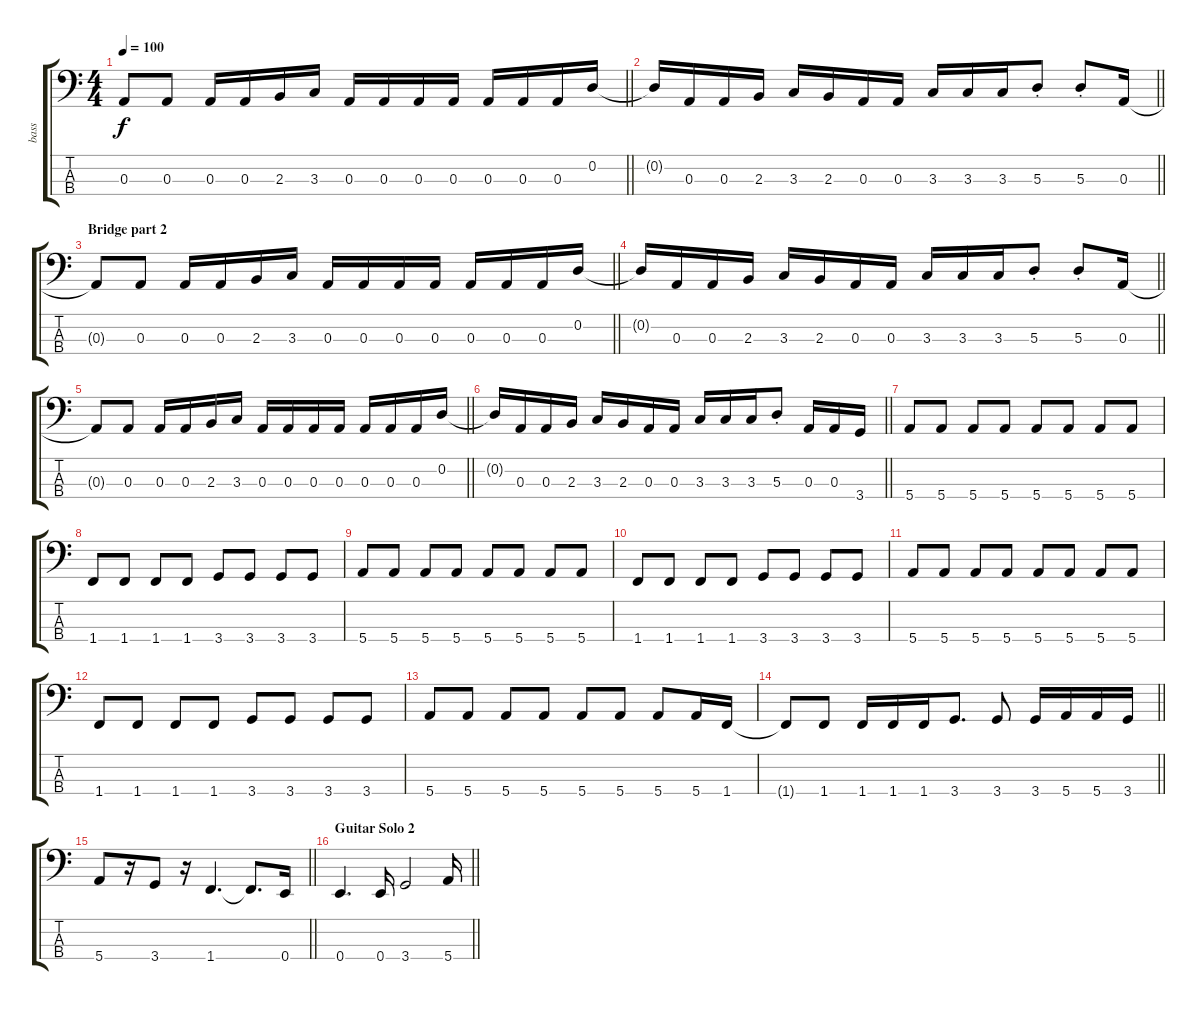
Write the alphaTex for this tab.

\track ("bass" "bass") {instrument electricbasspick}
\staff {score tabs}
\tuning (G2 D2 A1 E1) {hide}
\ts (4 4)
\tempo 100
\clef f4
\barLineRight lightlight
\ks c
0.3{t}.8{dy f} 0.3.8 0.3.16 0.3.16 2.3.16 3.3.16 0.3.16 0.3.16 0.3.16 0.3.16 0.3.16 0.3.16 0.3.16 0.2.16 |
\barLineRight lightlight
0.2{t}.16 0.3.16 0.3.16 2.3.16 3.3.16 2.3.16 0.3.16 0.3.16 3.3.16 3.3.16 3.3.16 5.3{st}.8 5.3{st}.8 0.3.16 |
\section ("" "Bridge part 2")
\barLineRight lightlight
0.3{t}.8 0.3.8 0.3.16 0.3.16 2.3.16 3.3.16 0.3.16 0.3.16 0.3.16 0.3.16 0.3.16 0.3.16 0.3.16 0.2.16 |
\barLineRight lightlight
0.2{t}.16 0.3.16 0.3.16 2.3.16 3.3.16 2.3.16 0.3.16 0.3.16 3.3.16 3.3.16 3.3.16 5.3{st}.8 5.3{st}.8 0.3.16 |
\barLineRight lightlight
0.3{t}.8 0.3.8 0.3.16 0.3.16 2.3.16 3.3.16 0.3.16 0.3.16 0.3.16 0.3.16 0.3.16 0.3.16 0.3.16 0.2.16 |
\barLineRight lightlight
0.2{t}.16 0.3.16 0.3.16 2.3.16 3.3.16 2.3.16 0.3.16 0.3.16 3.3.16 3.3.16 3.3.16 5.3{st}.8 0.3.16 0.3.16 3.4.16 |
5.4.8 5.4.8 5.4.8 5.4.8 5.4.8 5.4.8 5.4.8 5.4.8 |
1.4.8 1.4.8 1.4.8 1.4.8 3.4.8 3.4.8 3.4.8 3.4.8 |
5.4.8 5.4.8 5.4.8 5.4.8 5.4.8 5.4.8 5.4.8 5.4.8 |
1.4.8 1.4.8 1.4.8 1.4.8 3.4.8 3.4.8 3.4.8 3.4.8 |
5.4.8 5.4.8 5.4.8 5.4.8 5.4.8 5.4.8 5.4.8 5.4.8 |
1.4.8 1.4.8 1.4.8 1.4.8 3.4.8 3.4.8 3.4.8 3.4.8 |
5.4.8 5.4.8 5.4.8 5.4.8 5.4.8 5.4.8 5.4.8 5.4.16 1.4.16 |
\barLineRight lightlight
1.4{t}.8 1.4.8 1.4.16 1.4.16 1.4.16 3.4.8{d} 3.4.8 3.4.16 5.4.16 5.4.16 3.4.16 |
\barLineRight lightlight
5.4.8 r.16 3.4.8 r.16 1.4.4{d} 1.4{t}.8{d} 0.4.16 |
\section ("" "Guitar Solo 2")
\barLineRight lightlight
0.4.4{d} 0.4.16 3.4.2 5.4.16
